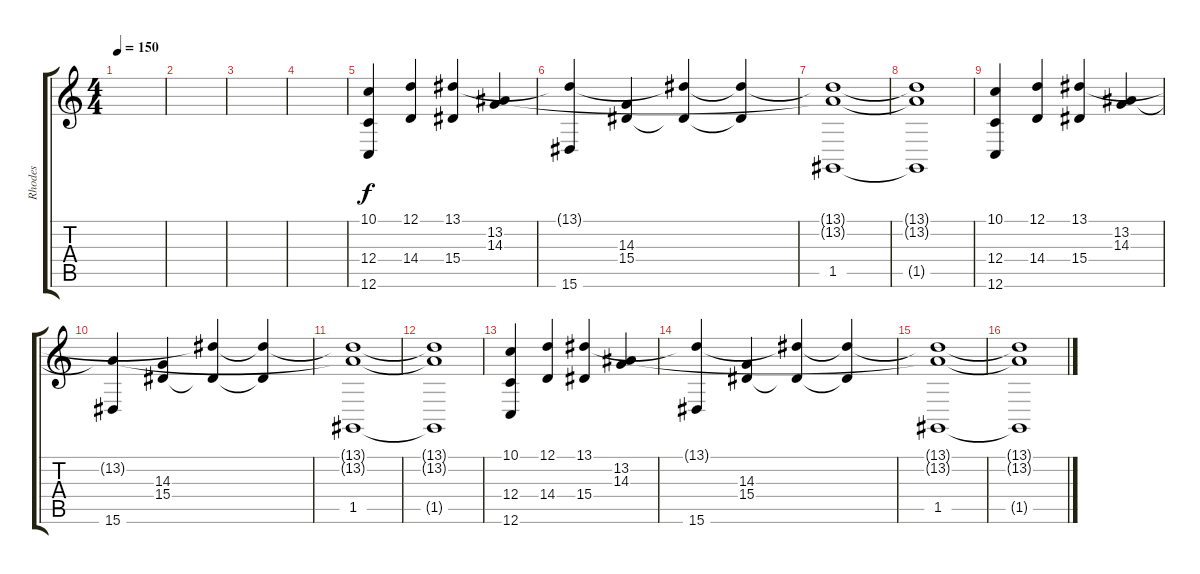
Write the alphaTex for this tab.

\track ("Rhodes" "Rhodes") {instrument electricpiano1}
\staff {score tabs}
\tuning (D4 A3 F3 C3 G2 C2) {hide}
\ts (4 4)
\tempo 150
\clef g2
\ks c
|
|
|
|
(10.1 12.4 12.6).4 (12.1 14.4).4 (13.1 15.4).4 (13.2 14.3).4 |
(13.1{t} 15.6).4 (14.3 15.4).4 (13.1{t} 15.4{t}).4 (13.1{t} 15.4{t}).4 |
(13.1{t} 13.2{t} 1.5).1 |
(13.1{t} 13.2{t} 1.5{t}).1 |
(10.1 12.4 12.6).4 (12.1 14.4).4 (13.1 15.4).4 (13.2 14.3).4 |
(13.2{t} 15.6).4 (14.3 15.4).4 (13.1{t} 15.4{t}).4 (13.1{t} 15.4{t}).4 |
(13.1{t} 13.2{t} 1.5).1 |
(13.1{t} 13.2{t} 1.5{t}).1 |
(10.1 12.4 12.6).4 (12.1 14.4).4 (13.1 15.4).4 (13.2 14.3).4 |
(13.1{t} 15.6).4 (14.3 15.4).4 (13.1{t} 15.4{t}).4 (13.1{t} 15.4{t}).4 |
(13.1{t} 13.2{t} 1.5).1 |
(13.1{t} 13.2{t} 1.5{t}).1
